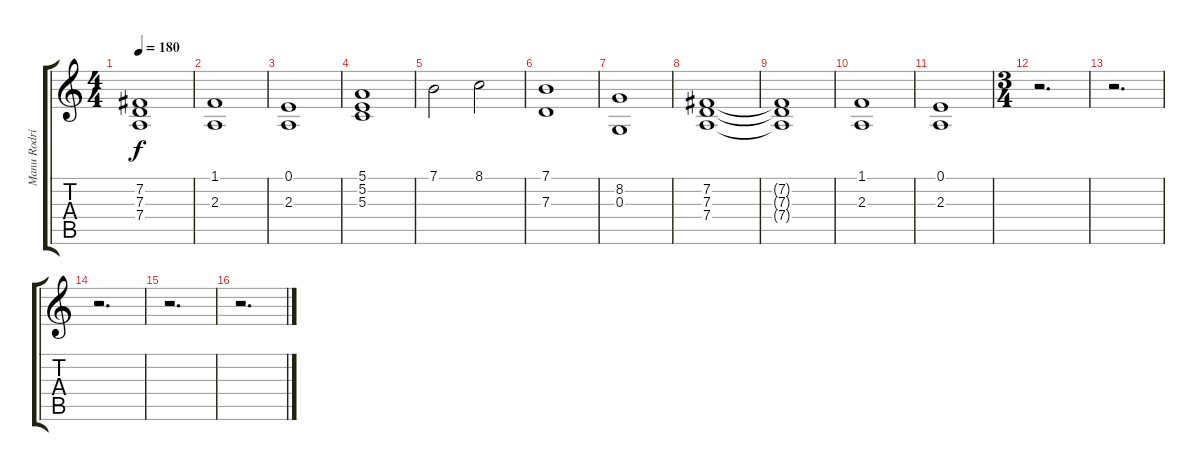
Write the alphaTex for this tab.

\track ("Manu Rodríguez" "Manu Rodrí") {instrument tremolostrings}
\staff {score tabs}
\tuning (E4 B3 G3 D3 A2 E2) {hide}
\ts (4 4)
\tempo 180
\clef g2
\ks c
(7.2{t} 7.3{t} 7.4{t}).1{dy f} |
(1.1 2.3).1 |
(0.1 2.3).1 |
(5.1 5.2 5.3).1 |
7.1.2 8.1.2 |
(7.1 7.3).1 |
(8.2 0.3).1 |
(7.2 7.3 7.4).1 |
(7.2{t} 7.3{t} 7.4{t}).1 |
(1.1 2.3).1 |
(0.1 2.3).1 |
\ts (3 4)
r.2{d} |
r.2{d} |
r.2{d} |
r.2{d} |
r.2{d}
